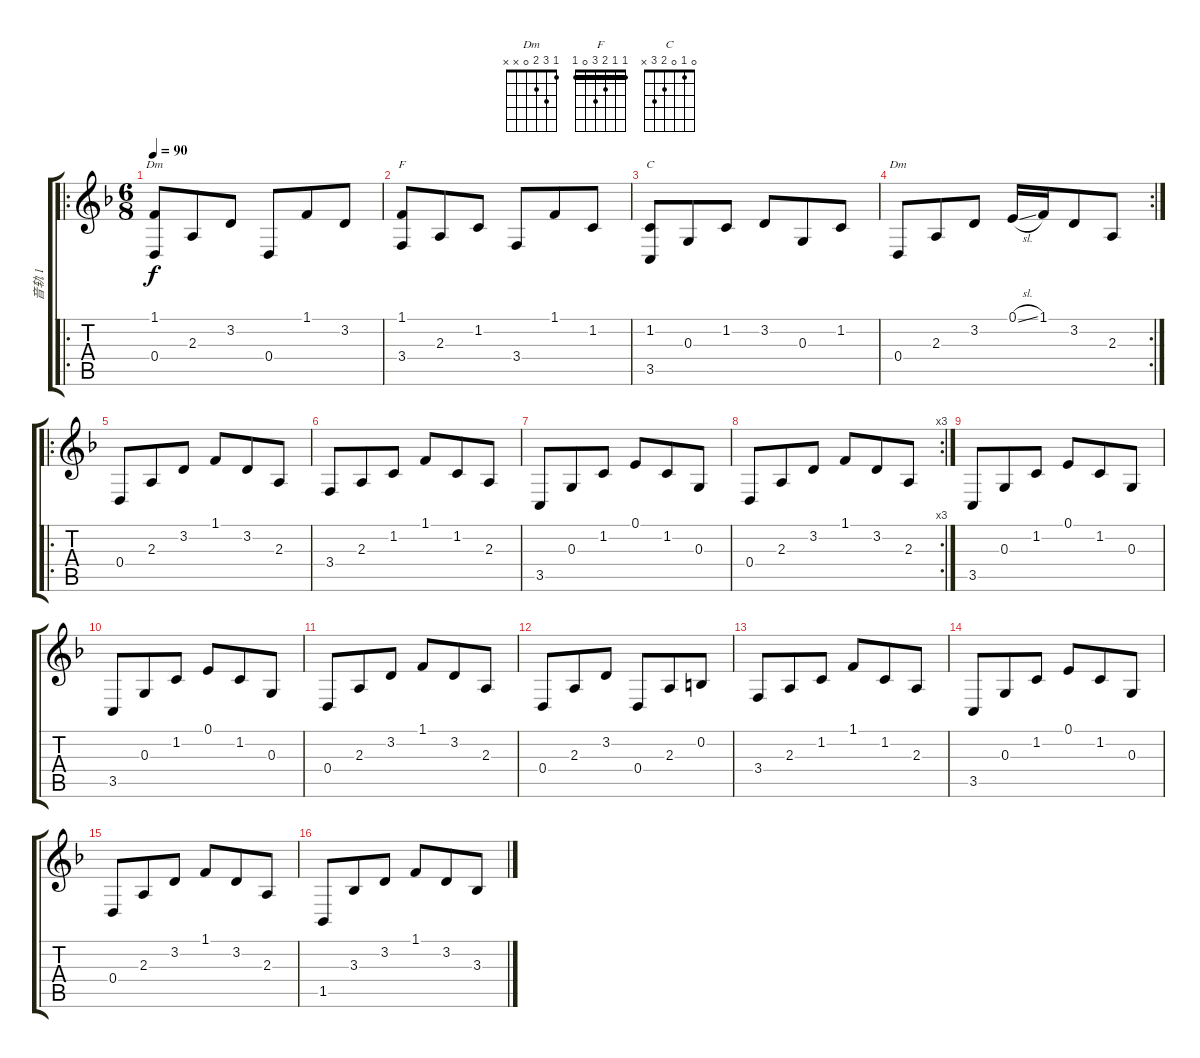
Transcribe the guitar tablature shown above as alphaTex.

\track ("音轨 1" "音轨 1") {instrument brightacousticpiano}
\staff {score tabs}
\tuning (E4 B3 G3 D3 A2 E2) {hide}
\chord ("Dm" 1 3 2 x x x)
\chord ("F" 1 1 2 3 0 1) {barre 1}
\chord ("C" 0 1 0 2 3 x)
\chord ("Dm" 1 3 2 0 x x)
\ro
\ts (6 8)
\tempo 90
\clef g2
\ks dminor
(1.1 0.4).8{ch "Dm" dy f instrument brightacousticpiano} 2.3.8 3.2.8 0.4.8 1.1.8 3.2.8 |
(1.1 3.4).8{ch "F"} 2.3.8 1.2.8 3.4.8 1.1.8 1.2.8 |
(1.2 3.5).8{ch "C"} 0.3.8 1.2.8 3.2.8 0.3.8 1.2.8 |
\rc 2
0.4.8{ch "Dm"} 2.3.8 3.2.8 0.1{sl}.16 1.1.16 3.2.8 2.3.8 |
\ro
0.4.8 2.3.8 3.2.8 1.1.8 3.2.8 2.3.8 |
3.4.8 2.3.8 1.2.8 1.1.8 1.2.8 2.3.8 |
3.5.8 0.3.8 1.2.8 0.1.8 1.2.8 0.3.8 |
\rc 3
0.4.8 2.3.8 3.2.8 1.1.8 3.2.8 2.3.8 |
3.5.8 0.3.8 1.2.8 0.1.8 1.2.8 0.3.8 |
3.5.8 0.3.8 1.2.8 0.1.8 1.2.8 0.3.8 |
0.4.8 2.3.8 3.2.8 1.1.8 3.2.8 2.3.8 |
0.4.8 2.3.8 3.2.8 0.4.8 2.3.8 0.2.8 |
3.4.8 2.3.8 1.2.8 1.1.8 1.2.8 2.3.8 |
3.5.8 0.3.8 1.2.8 0.1.8 1.2.8 0.3.8 |
0.4.8 2.3.8 3.2.8 1.1.8 3.2.8 2.3.8 |
1.5.8 3.3.8 3.2.8 1.1.8 3.2.8 3.3.8
